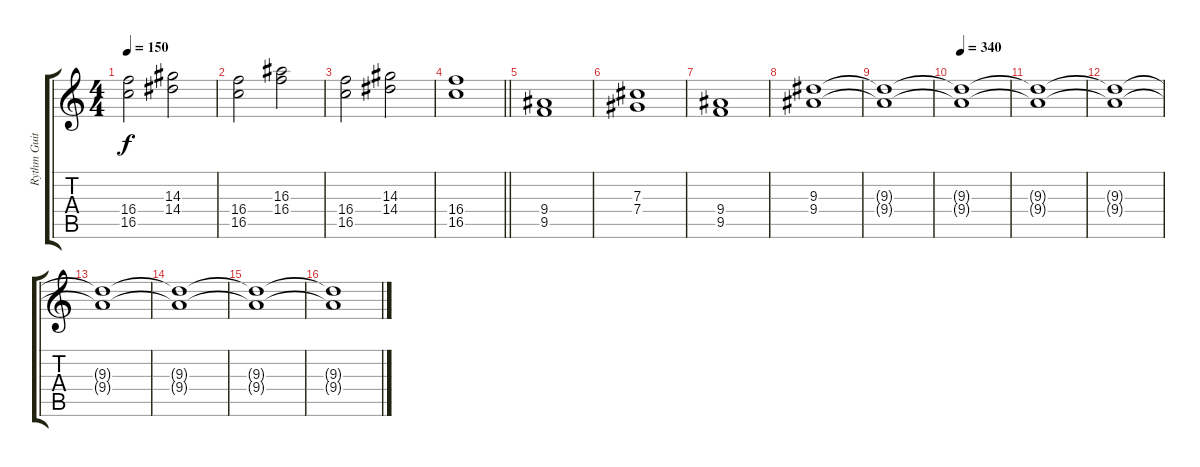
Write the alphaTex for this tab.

\track ("Rythm Guitar" "Rythm Guit") {instrument distortionguitar}
\staff {score tabs}
\tuning (Eb4 Bb3 Gb3 Db3 Ab2 Db2) {hide}
\ts (4 4)
\tempo 150
\clef g2
\ks c
(16.4 16.5).2{dy f} (14.3 14.4).2 |
(16.4 16.5).2 (16.3 16.4).2 |
(16.4 16.5).2 (14.3 14.4).2 |
\barLineRight lightlight
(16.4 16.5).1 |
(9.4 9.5).1 |
(7.3 7.4).1 |
(9.4 9.5).1 |
(9.3 9.4).1 |
(9.3{t} 9.4{t}).1 |
\tempo 340
(9.3{t} 9.4{t}).1 |
(9.3{t} 9.4{t}).1 |
(9.3{t} 9.4{t}).1 |
(9.3{t} 9.4{t}).1 |
(9.3{t} 9.4{t}).1 |
(9.3{t} 9.4{t}).1 |
(9.3{t} 9.4{t}).1
